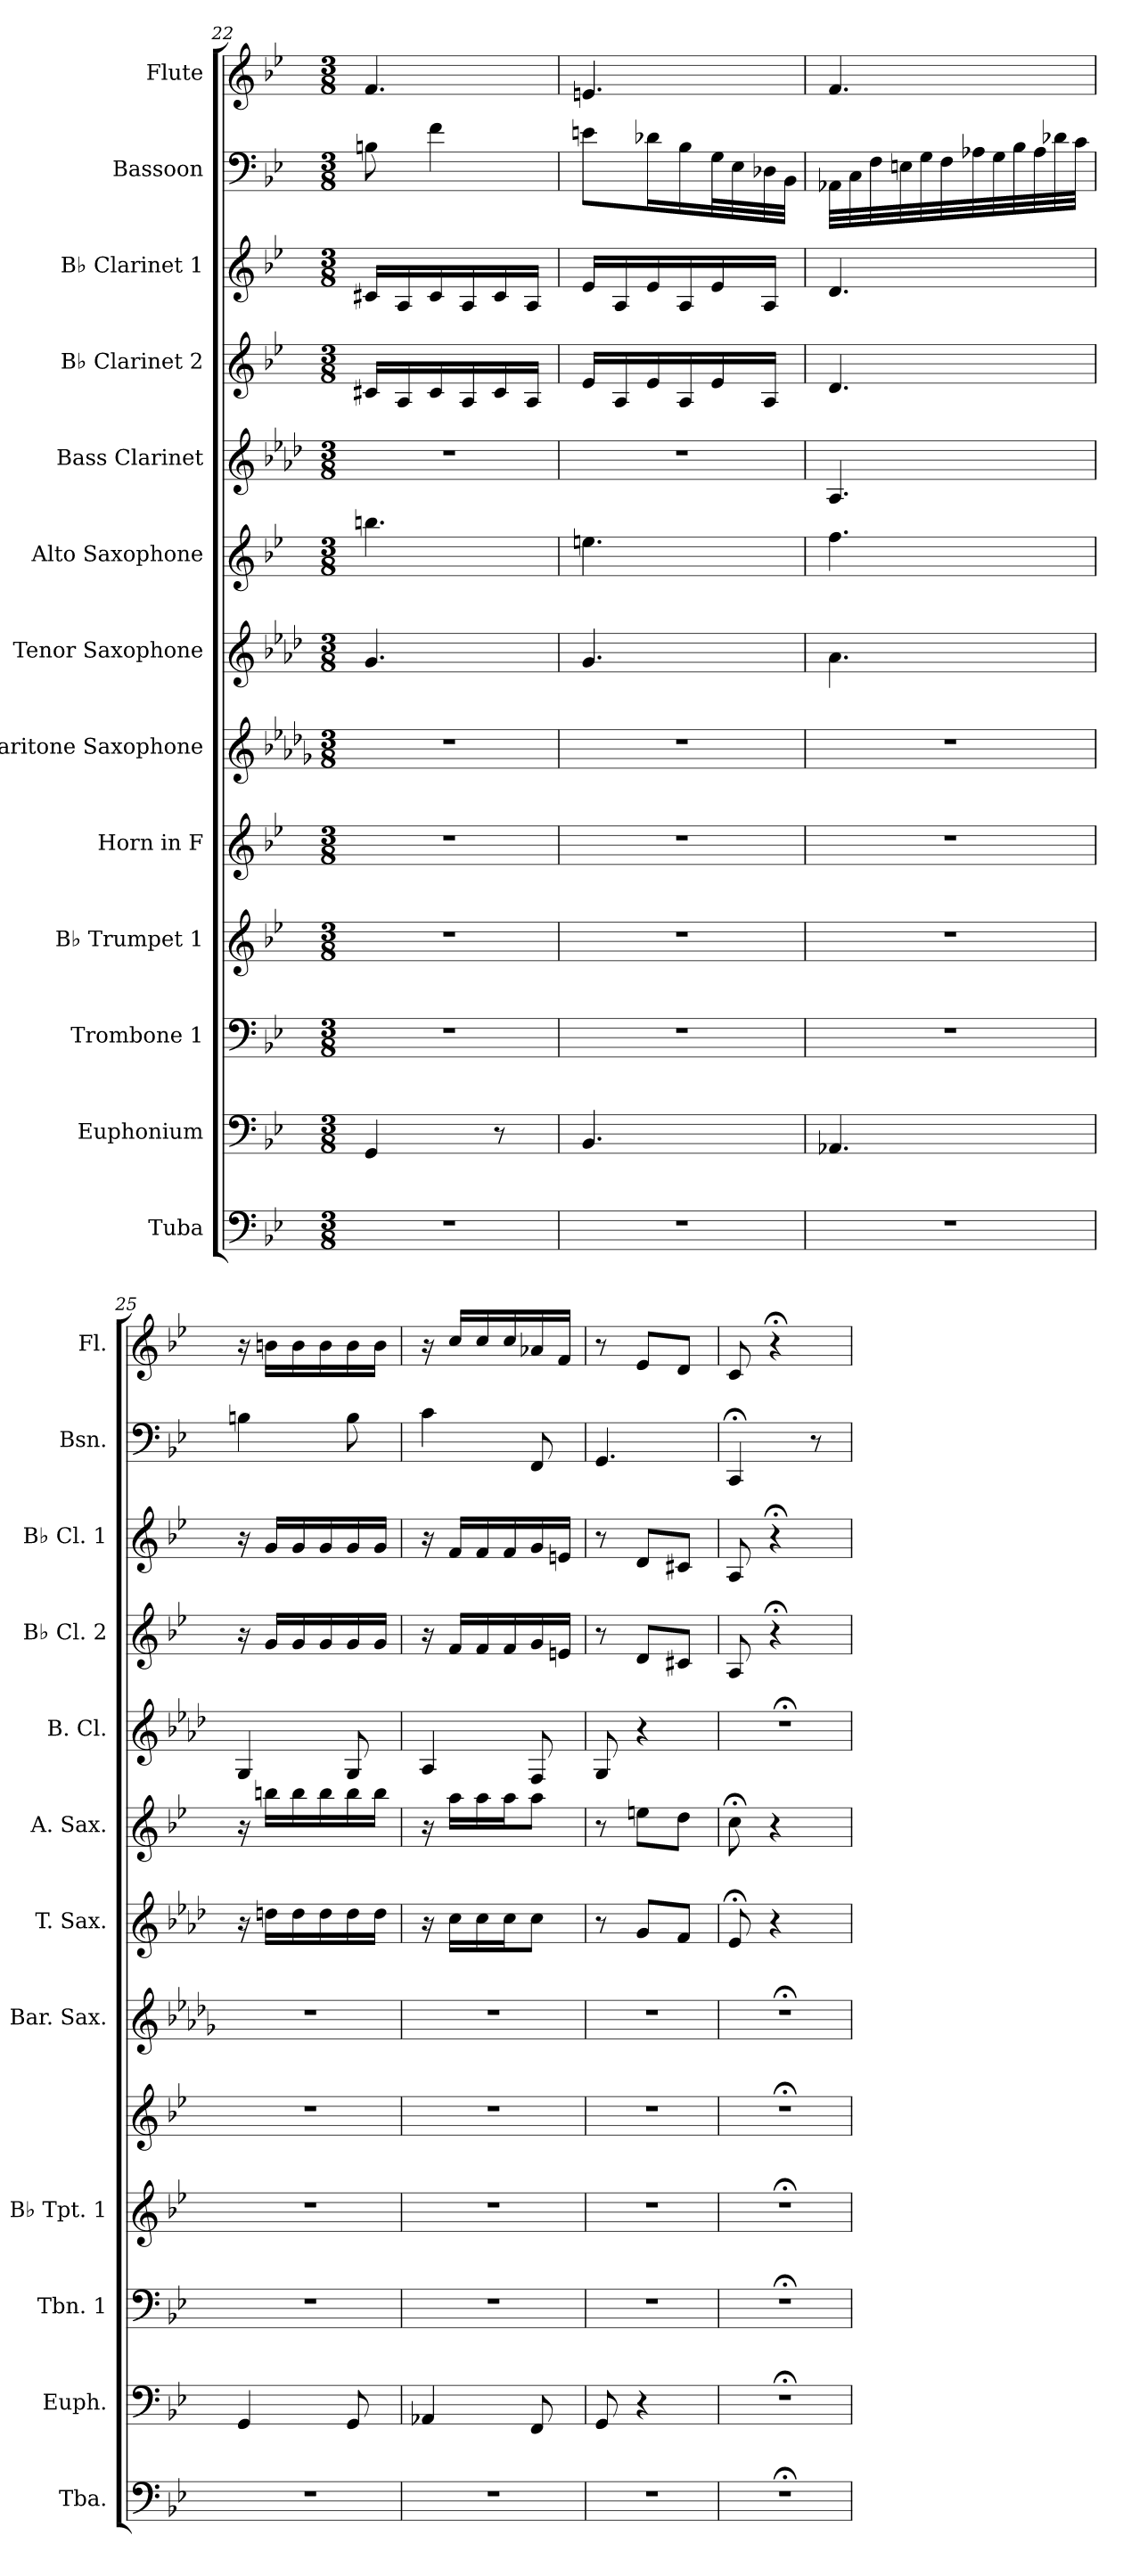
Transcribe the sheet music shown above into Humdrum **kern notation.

**kern	**kern	**kern	**kern	**kern	**kern	**kern	**kern	**kern	**kern	**kern	**kern	**kern
*part13	*part12	*part11	*part10	*part9	*part8	*part7	*part6	*part5	*part4	*part3	*part2	*part1
*staff13	*staff12	*staff11	*staff10	*staff9	*staff8	*staff7	*staff6	*staff5	*staff4	*staff3	*staff2	*staff1
*I"Tuba	*I"Euphonium	*I"Trombone 1	*I"B♭ Trumpet 1	*I"Horn in F	*I"Baritone Saxophone	*I"Tenor Saxophone	*I"Alto Saxophone	*I"Bass Clarinet	*I"B♭ Clarinet 2	*I"B♭ Clarinet 1	*I"Bassoon	*I"Flute
*I'Tba.	*I'Euph.	*I'Tbn. 1	*I'B♭ Tpt. 1	*	*I'Bar. Sax.	*I'T. Sax.	*I'A. Sax.	*I'B. Cl.	*I'B♭ Cl. 2	*I'B♭ Cl. 1	*I'Bsn.	*I'Fl.
*clefF4	*clefF4	*clefF4	*clefG2	*clefG2	*clefG2	*clefG2	*clefG2	*clefG2	*clefG2	*clefG2	*clefF4	*clefG2
*	*	*	*ITrd1c2	*ITrd4c7	*ITrd12c21	*ITrd8c14	*ITrd5c9	*ITrd8c14	*ITrd1c2	*ITrd1c2	*	*
*k[b-e-]	*k[b-e-]	*k[b-e-]	*k[b-e-a-d-]	*k[b-e-a-]	*k[b-e-a-d-g-]	*k[b-e-a-d-]	*k[b-e-a-d-g-]	*k[b-e-a-d-]	*k[b-e-a-d-]	*k[b-e-a-d-]	*k[b-e-]	*k[b-e-]
*M3/8	*M3/8	*M3/8	*M3/8	*M3/8	*M3/8	*M3/8	*M3/8	*M3/8	*M3/8	*M3/8	*M3/8	*M3/8
=22	=22	=22	=22	=22	=22	=22	=22	=22	=22	=22	=22	=22
4.r	4GG/	4.r	4.r	4.r	4.r	4.G/	4.ddn\	4.r	16Bn/LL	16Bn/LL	8Bn\	4.f/
.	.	.	.	.	.	.	.	.	16G/	16G/	.	.
.	.	.	.	.	.	.	.	.	16B/	16B/	4f\	.
.	.	.	.	.	.	.	.	.	16G/	16G/	.	.
.	8r	.	.	.	.	.	.	.	16B/	16B/	.	.
.	.	.	.	.	.	.	.	.	16G/JJ	16G/JJ	.	.
=23	=23	=23	=23	=23	=23	=23	=23	=23	=23	=23	=23	=23
4.r	4.BB-/	4.r	4.r	4.r	4.r	4.G/	4.gn\	4.r	16d-/LL	16d-/LL	8en\L	4.en/
.	.	.	.	.	.	.	.	.	16G/	16G/	.	.
.	.	.	.	.	.	.	.	.	16d-/	16d-/	16d-X\L	.
.	.	.	.	.	.	.	.	.	16G/	16G/	16B-\	.
.	.	.	.	.	.	.	.	.	16d-/	16d-/	32G\L	.
.	.	.	.	.	.	.	.	.	.	.	32E-\	.
.	.	.	.	.	.	.	.	.	16G/JJ	16G/JJ	32D-X\	.
.	.	.	.	.	.	.	.	.	.	.	32BB-\JJJ	.
=24	=24	=24	=24	=24	=24	=24	=24	=24	=24	=24	=24	=24
4.r	4.AA-X/	4.r	4.r	4.r	4.r	4.A-\	4.a-\	4.AA-/	4.c/	4.c/	32AA-X\LLL	4.f/
.	.	.	.	.	.	.	.	.	.	.	32C\	.
.	.	.	.	.	.	.	.	.	.	.	32F\	.
.	.	.	.	.	.	.	.	.	.	.	32En\	.
.	.	.	.	.	.	.	.	.	.	.	32G\	.
.	.	.	.	.	.	.	.	.	.	.	32F\	.
.	.	.	.	.	.	.	.	.	.	.	32A-X\	.
.	.	.	.	.	.	.	.	.	.	.	32G\	.
.	.	.	.	.	.	.	.	.	.	.	32B-\	.
.	.	.	.	.	.	.	.	.	.	.	32A-\	.
.	.	.	.	.	.	.	.	.	.	.	32d-X\	.
.	.	.	.	.	.	.	.	.	.	.	32c\JJJ	.
=25	=25	=25	=25	=25	=25	=25	=25	=25	=25	=25	=25	=25
4.r	4GG/	4.r	4.r	4.r	4.r	16r	16r	4GG/	16r	16r	4Bn\	16r
.	.	.	.	.	.	16dn\LL	16ddn\LL	.	16f/LL	16f/LL	.	16bn\LL
.	.	.	.	.	.	16d\	16dd\	.	16f/	16f/	.	16b\
.	.	.	.	.	.	16d\	16dd\	.	16f/	16f/	.	16b\
.	8GG/	.	.	.	.	16d\	16dd\	8GG/	16f/	16f/	8B\	16b\
.	.	.	.	.	.	16d\JJ	16dd\JJ	.	16f/JJ	16f/JJ	.	16b\JJ
=26	=26	=26	=26	=26	=26	=26	=26	=26	=26	=26	=26	=26
4.r	4AA-X/	4.r	4.r	4.r	4.r	16r	16r	4AA-/	16r	16r	4c\	16r
.	.	.	.	.	.	16c\LL	16cc\LL	.	16e-/LL	16e-/LL	.	16cc/LL
.	.	.	.	.	.	16c\	16cc\	.	16e-/	16e-/	.	16cc/
.	.	.	.	.	.	16c\J	16cc\J	.	16e-/	16e-/	.	16cc/
.	8FF/	.	.	.	.	8c\J	8cc\J	8FF/	16f/	16f/	8FF/	16a-X/
.	.	.	.	.	.	.	.	.	16dn/JJ	16dn/JJ	.	16f/JJ
=27	=27	=27	=27	=27	=27	=27	=27	=27	=27	=27	=27	=27
4.r	8GG/	4.r	4.r	4.r	4.r	8r	8r	8GG/	8r	8r	4.GG/	8r
.	4r	.	.	.	.	8G/L	8gn\L	4r	8c/L	8c/L	.	8e-/L
.	.	.	.	.	.	8F/J	8f\J	.	8Bn/J	8Bn/J	.	8d/J
=28	=28	=28	=28	=28	=28	=28	=28	=28	=28	=28	=28	=28
4.r;<	4.r;<	4.r;<	4.r;<	4.r;<	4.r;<	8E-;</	8e-;<\	4.r;<	8G/	8G/	4CC;</	8c/
.	.	.	.	.	.	4r	4r	.	4r;<	4r;<	.	4r;<
.	.	.	.	.	.	.	.	.	.	.	8r	.
=	=	=	=	=	=	=	=	=	=	=	=	=
*-	*-	*-	*-	*-	*-	*-	*-	*-	*-	*-	*-	*-
